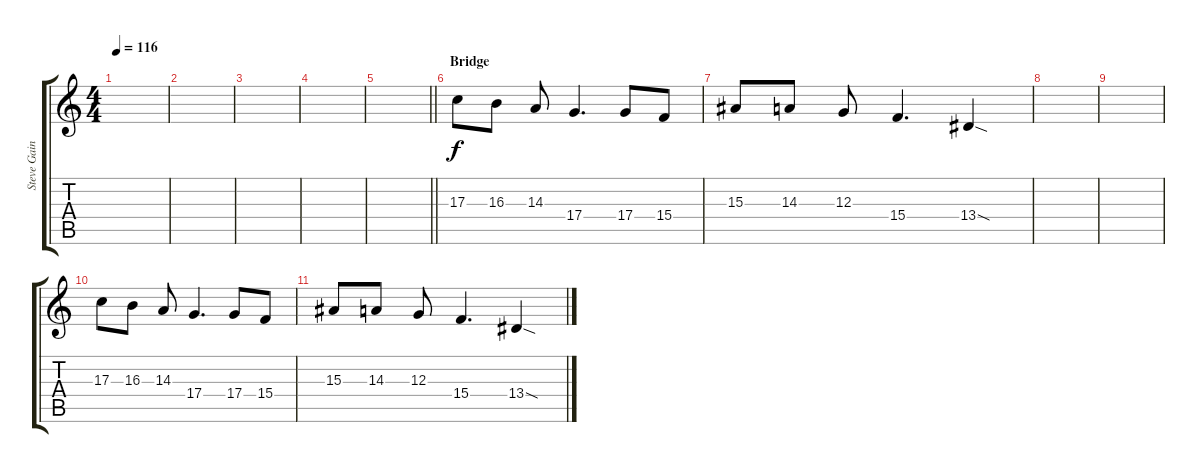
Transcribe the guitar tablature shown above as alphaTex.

\track ("Steve Gaines - Fills" "Steve Gain") {instrument lead2sawtooth}
\staff {score tabs}
\tuning (E4 B3 G3 D3 A2 E2) {hide}
\ts (4 4)
\tempo 116
\clef g2
\ks c
|
|
|
|
\barLineRight lightlight
|
\section ("" "Bridge")
17.3.8{volume 12} 16.3.8 14.3.8 17.4.4{d} 17.4.8 15.4.8 |
15.3.8 14.3.8 12.3.8 15.4.4{d} 13.4{sod}.4 |
|
|
17.3.8 16.3.8 14.3.8 17.4.4{d} 17.4.8 15.4.8 |
15.3.8 14.3.8 12.3.8 15.4.4{d} 13.4{sod}.4
